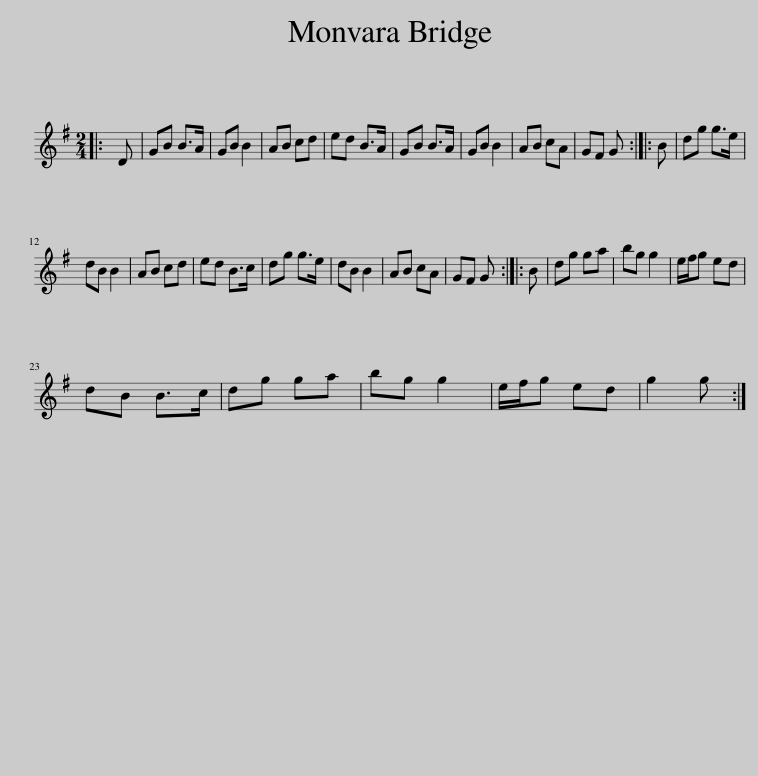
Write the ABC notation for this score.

X:1
L:1/8
M:2/4
I:linebreak $
K:G
V:1 treble
V:1
|: D | GB B>A | GB B2 | AB cd | ed B>A | %5
 GB B>A | GB B2 | AB cA | GF G :: B | %10
 dg g>e |$ dB B2 | AB cd | ed B>c | dg g>e | %15
 dB B2 | AB cA | GF G :: B | dg ga | %20
 bg g2 | e/f/g ed |$ dB B>c | dg ga | bg g2 | %25
 e/f/g ed | g2 g :| %27
